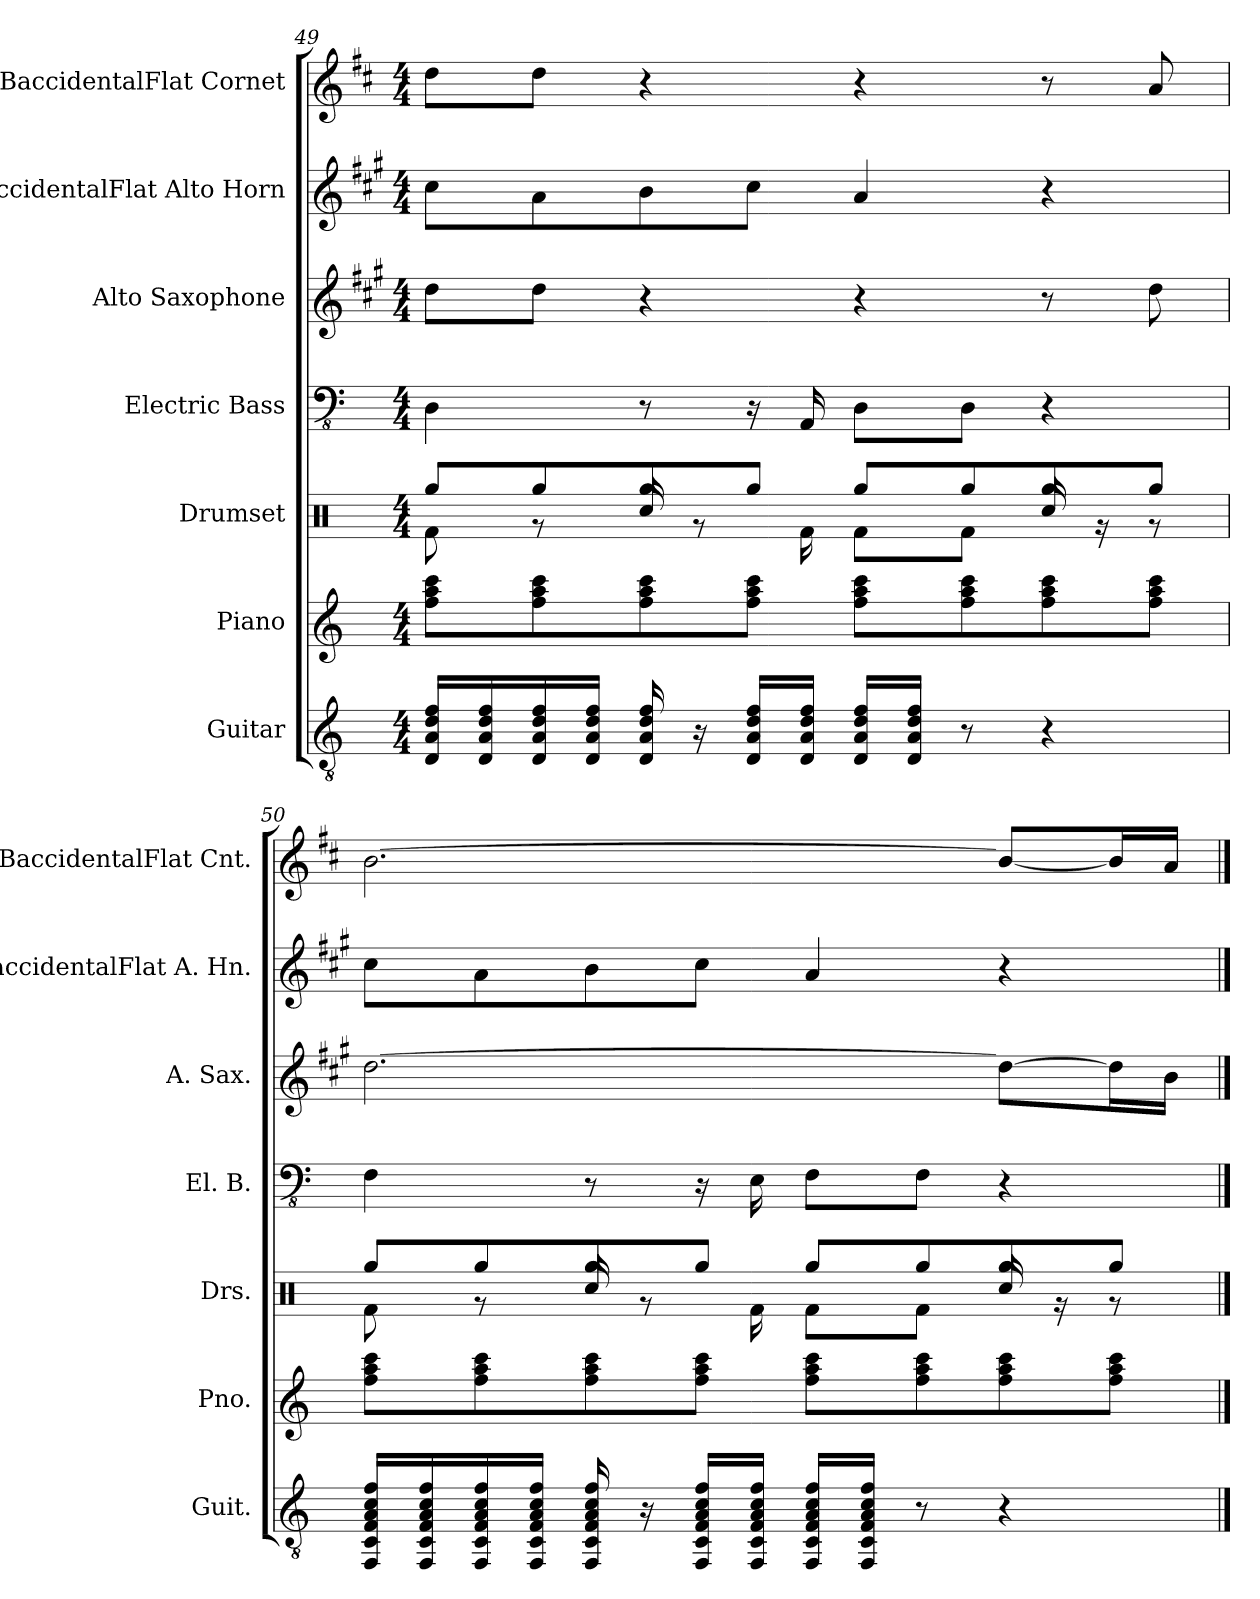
**kern	**kern	**kern	**kern	**kern	**kern	**kern
*part7	*part6	*part5	*part4	*part3	*part2	*part1
*staff7	*staff6	*staff5	*staff4	*staff3	*staff2	*staff1
*I"Guitar	*I"Piano	*I"Drumset	*I"Electric Bass	*I"Alto Saxophone	*I"EaccidentalFlat Alto Horn	*I"BaccidentalFlat Cornet
*I'Guit.	*I'Pno.	*I'Drs.	*I'El. B.	*I'A. Sax.	*I'EaccidentalFlat A. Hn.	*I'BaccidentalFlat Cnt.
*clefGv2	*clefG2	*clefX	*clefFv4	*clefG2	*clefG2	*clefG2
*	*	*	*	*ITrd5c9	*ITrd5c9	*ITrd1c2
*k[]	*k[]	*k[]	*k[]	*k[]	*k[]	*k[]
*M4/4	*M4/4	*M4/4	*M4/4	*M4/4	*M4/4	*M4/4
=49	=49	=49	=49	=49	=49	=49
*	*	*^	*	*	*	*
16D/ 16A/ 16d/ 16f/LL	8ff\ 8aa\ 8ccc\L	8Rgg/L	8Rf\	4DD\	8f\L	8e\L	8cc\L
16D/ 16A/ 16d/ 16f/	.	.	.	.	.	.	.
16D/ 16A/ 16d/ 16f/	8ff\ 8aa\ 8ccc\	8Rgg/	8r	.	8f\J	8c\	8cc\J
16D/ 16A/ 16d/ 16f/JJ	.	.	.	.	.	.	.
16D/ 16A/ 16d/ 16f/	8ff\ 8aa\ 8ccc\	8Rgg/	16Rcc/	8r	4r	8d\	4r
16r	.	.	8r	.	.	.	.
16D/ 16A/ 16d/ 16f/LL	8ff\ 8aa\ 8ccc\J	8Rgg/J	.	16r	.	8e\J	.
16D/ 16A/ 16d/ 16f/JJ	.	.	16Rf\	16AAA/	.	.	.
16D/ 16A/ 16d/ 16f/LL	8ff\ 8aa\ 8ccc\L	8Rgg/L	8Rf\L	8DD\L	4r	4c/	4r
16D/ 16A/ 16d/ 16f/JJ	.	.	.	.	.	.	.
8r	8ff\ 8aa\ 8ccc\	8Rgg/	8Rf\J	8DD\J	.	.	.
4r	8ff\ 8aa\ 8ccc\	8Rgg/	16Rcc/	4r	8r	4r	8r
.	.	.	16r	.	.	.	.
.	8ff\ 8aa\ 8ccc\J	8Rgg/J	8r	.	8f\	.	8g/
!!LO:PB:g=z
=50	=50	=50	=50	=50	=50	=50	=50
16FF/ 16C/ 16F/ 16A/ 16c/ 16f/LL	8ff\ 8aa\ 8ccc\L	8Rgg/L	8Rf\	4FF\	[2.f\	8e\L	[2.a\
16FF/ 16C/ 16F/ 16A/ 16c/ 16f/	.	.	.	.	.	.	.
16FF/ 16C/ 16F/ 16A/ 16c/ 16f/	8ff\ 8aa\ 8ccc\	8Rgg/	8r	.	.	8c\	.
16FF/ 16C/ 16F/ 16A/ 16c/ 16f/JJ	.	.	.	.	.	.	.
16FF/ 16C/ 16F/ 16A/ 16c/ 16f/	8ff\ 8aa\ 8ccc\	8Rgg/	16Rcc/	8r	.	8d\	.
16r	.	.	8r	.	.	.	.
16FF/ 16C/ 16F/ 16A/ 16c/ 16f/LL	8ff\ 8aa\ 8ccc\J	8Rgg/J	.	16r	.	8e\J	.
16FF/ 16C/ 16F/ 16A/ 16c/ 16f/JJ	.	.	16Rf\	16EE\	.	.	.
16FF/ 16C/ 16F/ 16A/ 16c/ 16f/LL	8ff\ 8aa\ 8ccc\L	8Rgg/L	8Rf\L	8FF\L	.	4c/	.
16FF/ 16C/ 16F/ 16A/ 16c/ 16f/JJ	.	.	.	.	.	.	.
8r	8ff\ 8aa\ 8ccc\	8Rgg/	8Rf\J	8FF\J	.	.	.
4r	8ff\ 8aa\ 8ccc\	8Rgg/	16Rcc/	4r	8f\L_	4r	8a/L_
.	.	.	16r	.	.	.	.
.	8ff\ 8aa\ 8ccc\J	8Rgg/J	8r	.	16f\L]	.	16a/L]
.	.	.	.	.	16d\JJ	.	16g/JJ
*	*	*v	*v	*	*	*	*
==	==	==	==	==	==	==
*-	*-	*-	*-	*-	*-	*-
